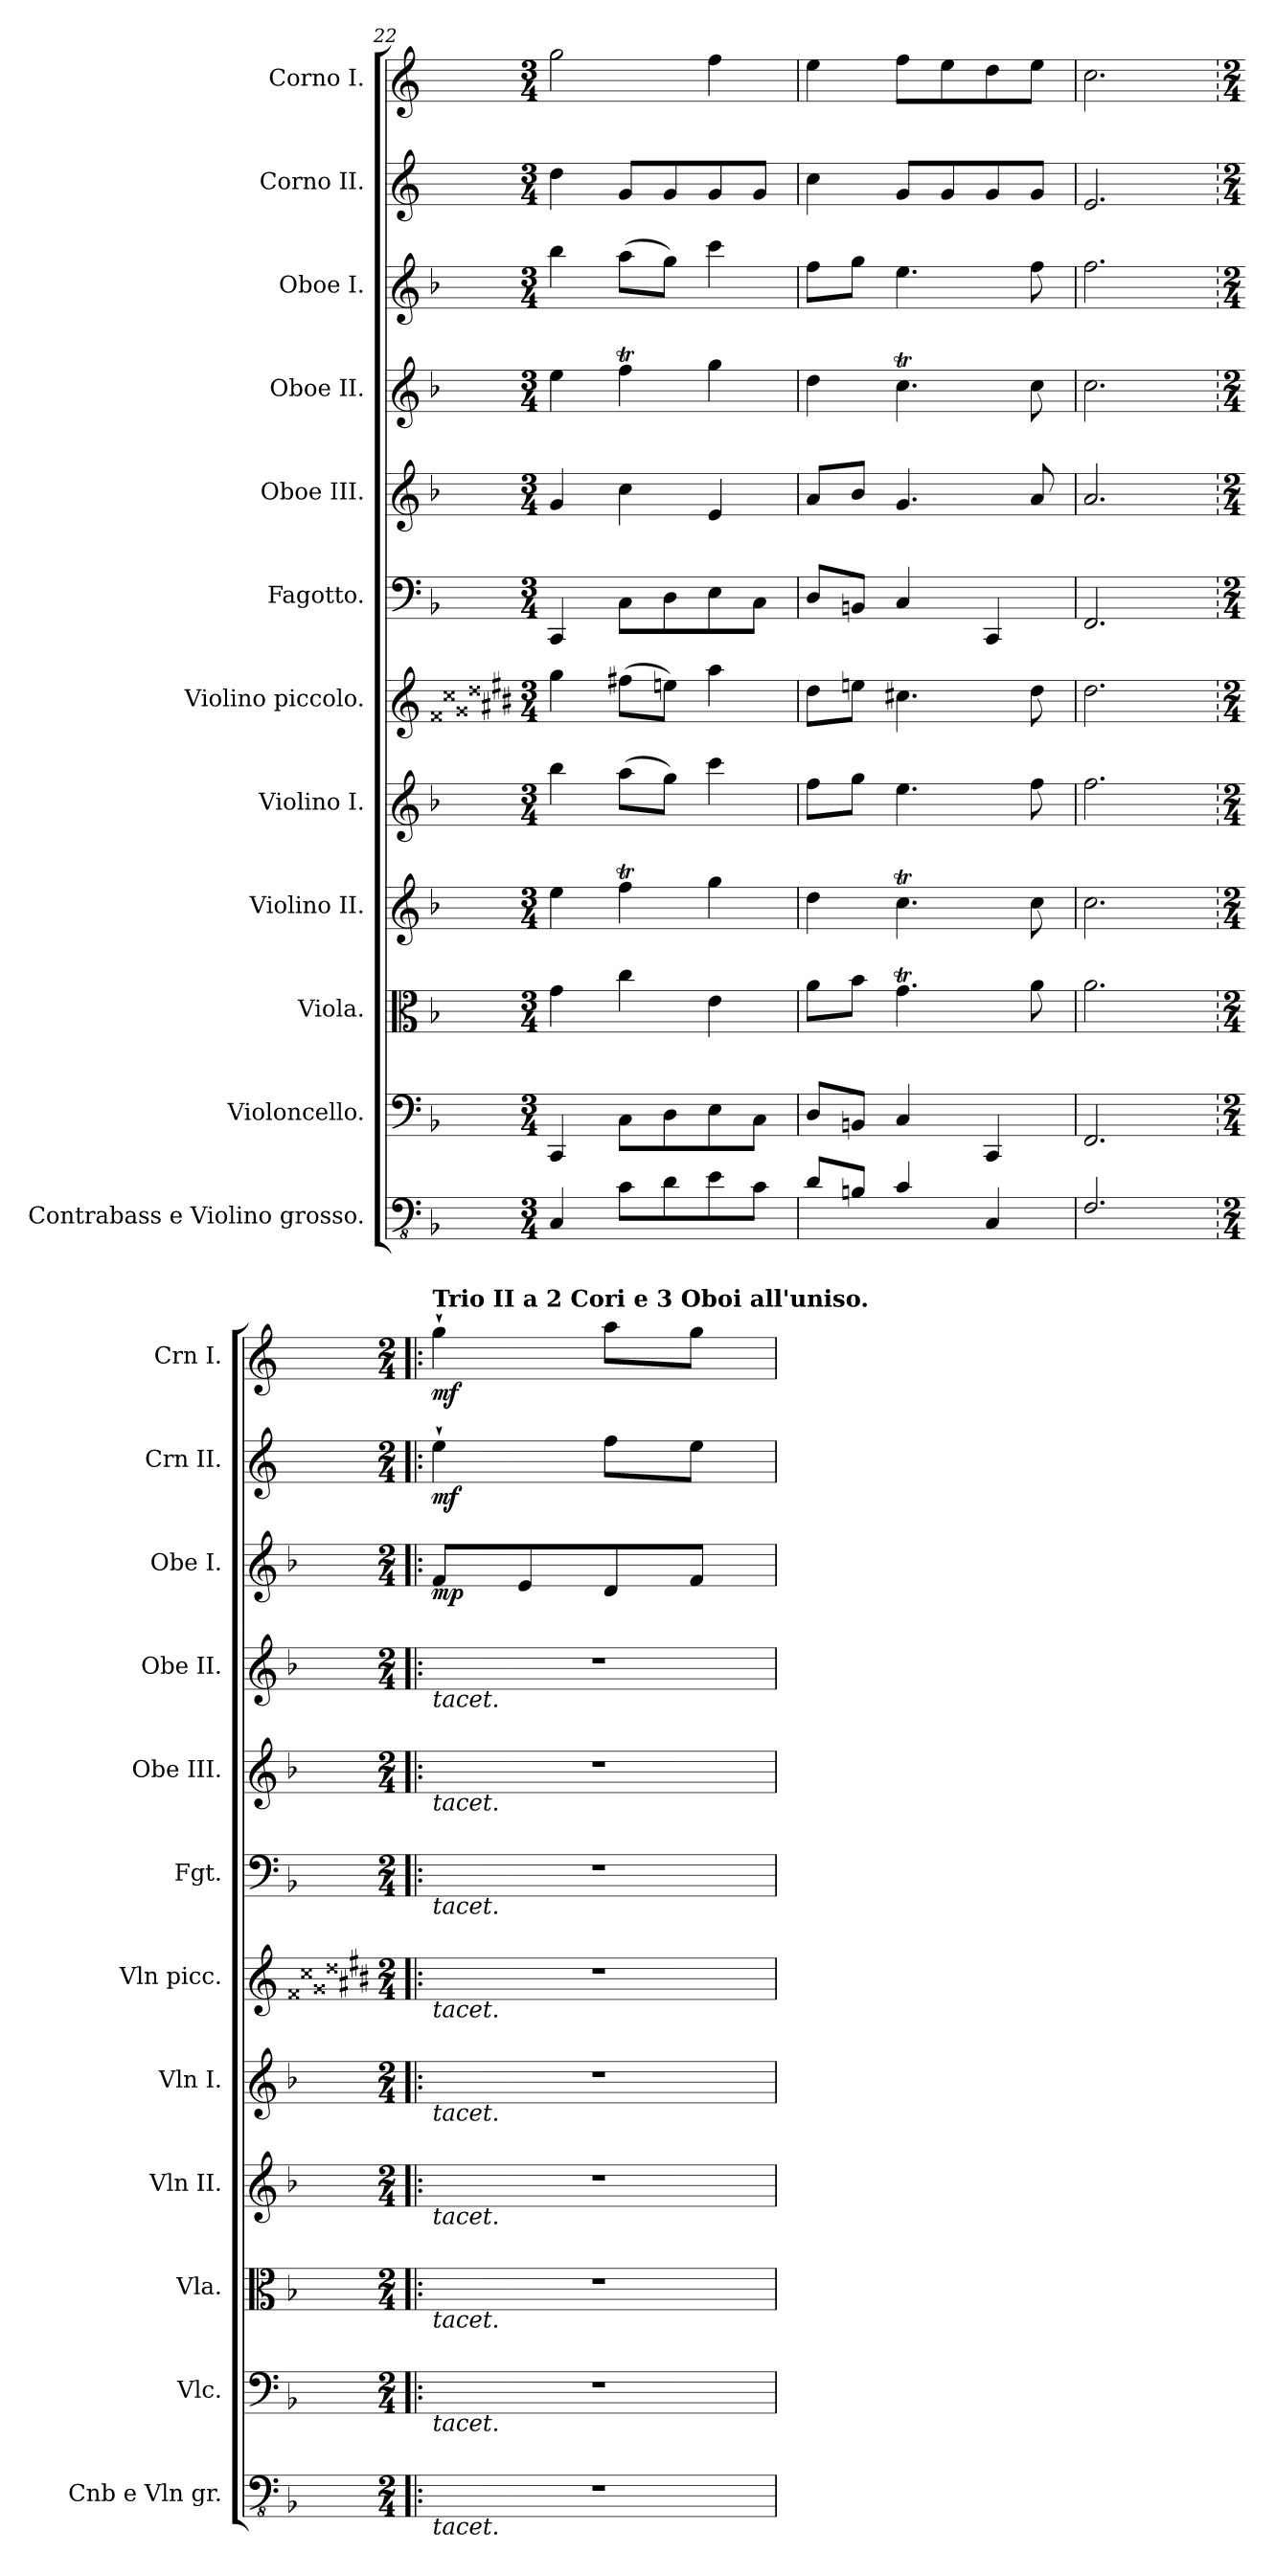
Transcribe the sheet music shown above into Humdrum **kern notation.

**kern	**kern	**kern	**kern	**kern	**kern	**kern	**kern	**kern	**kern	**dynam	**kern	**dynam	**kern	**dynam
*part12	*part11	*part10	*part9	*part8	*part7	*part6	*part5	*part4	*part3	*part3	*part2	*part2	*part1	*part1
*staff12	*staff11	*staff10	*staff9	*staff8	*staff7	*staff6	*staff5	*staff4	*staff3	*staff3	*staff2	*staff2	*staff1	*staff1
*I"Contrabass e Violino grosso.	*I"Violoncello.	*I"Viola.	*I"Violino II.	*I"Violino I.	*I"Violino piccolo.	*I"Fagotto.	*I"Oboe III.	*I"Oboe II.	*I"Oboe I.	*	*I"Corno II.	*	*I"Corno I.	*
*I'Cnb e Vln gr.	*I'Vlc.	*I'Vla.	*I'Vln II.	*I'Vln I.	*I'Vln picc.	*I'Fgt.	*I'Obe III.	*I'Obe II.	*I'Obe I.	*	*I'Crn II.	*	*I'Crn I.	*
*clefFv4	*clefF4	*clefC3	*clefG2	*clefG2	*clefG2	*clefF4	*clefG2	*clefG2	*clefG2	*	*clefG2	*	*clefG2	*
*ITrd7c12	*	*	*	*	*ITrd-1c-3	*	*	*	*	*	*ITrd4c7	*	*ITrd4c7	*
*k[b-]	*k[b-]	*k[b-]	*k[b-]	*k[b-]	*k[f##c##g##d##a#e#b#]	*k[b-]	*k[b-]	*k[b-]	*k[b-]	*	*k[b-]	*	*k[b-]	*
*M3/4	*M3/4	*M3/4	*M3/4	*M3/4	*M3/4	*M3/4	*M3/4	*M3/4	*M3/4	*	*M3/4	*	*M3/4	*
=22	=22	=22	=22	=22	=22	=22	=22	=22	=22	=22	=22	=22	=22	=22
4CCC/	4CC/	4g\	4ee\	4bb-\	4aa#\	4CC/	4g/	4ee\	4bb-\	.	4g\	.	2cc\	.
8CC\L	8C\L	4cc\	4ffT\	(>8aa\L	(>8gg##\L	8C\L	4cc\	4ffT\	(>8aa\L	.	8c/L	.	.	.
8DD\	8D\	.	.	8gg\J)	8ff##\J)	8D\	.	.	8gg\J)	.	8c/	.	.	.
8EE\	8E\	4e\	4gg\	4ccc\	4bb#\	8E\	4e/	4gg\	4ccc\	.	8c/	.	4b-\	.
8CC\J	8C\J	.	.	.	.	8C\J	.	.	.	.	8c/J	.	.	.
=23	=23	=23	=23	=23	=23	=23	=23	=23	=23	=23	=23	=23	=23	=23
8DD/L	8D/L	8a\L	4dd\	8ff\L	8ee#\L	8D/L	8a/L	4dd\	8ff\L	.	4f\	.	4a\	.
8BBBn/J	8BBn/J	8b-\J	.	8gg\J	8ff##\J	8BBn/J	8b-/J	.	8gg\J	.	.	.	.	.
4CC/	4C/	4.gT\	4.ccT\	4.ee\	4.dd##\	4C/	4.g/	4.ccT\	4.ee\	.	8c/L	.	8b-\L	.
.	.	.	.	.	.	.	.	.	.	.	8c/	.	8a\	.
4CCC/	4CC/	.	.	.	.	4CC/	.	.	.	.	8c/	.	8g\	.
.	.	8a\	8cc\	8ff\	8ee#\	.	8a/	8cc\	8ff\	.	8c/J	.	8a\J	.
=24	=24	=24	=24	=24	=24	=24	=24	=24	=24	=24	=24	=24	=24	=24
2.FFF/	2.FF/	2.a\	2.cc\	2.ff\	2.ee#\	2.FF/	2.a/	2.cc\	2.ff\	.	2.A/	.	2.f\	.
!!LO:PB:g=z
=1|!:	=1|!:	=1|!:	=1|!:	=1|!:	=1|!:	=1|!:	=1|!:	=1|!:	=1|!:	=1|!:	=1|!:	=1|!:	=1|!:	=1|!:
*M2/4	*M2/4	*M2/4	*M2/4	*M2/4	*M2/4	*M2/4	*M2/4	*M2/4	*M2/4	*	*M2/4	*	*M2/4	*
*	*	*	*	*	*	*	*	*	*	*	*	*	*MM120	*
!	!	!	!	!	!	!	!	!	!	!	!	!	!LO:TX:a:B:t=Trio II a 2 Cori e 3 Oboi all'uniso.	!
!	!	!	!	!	!	!	!	!LO:TX:b:i:t=tacet.	!	!	!	!	!	!
!	!	!	!	!	!	!	!LO:TX:b:i:t=tacet.	!	!	!	!	!	!	!
!	!	!	!	!	!	!LO:TX:b:i:t=tacet.	!	!	!	!	!	!	!	!
!	!	!	!	!	!LO:TX:b:i:t=tacet.	!	!	!	!	!	!	!	!	!
!	!	!	!	!LO:TX:b:i:t=tacet.	!	!	!	!	!	!	!	!	!	!
!	!	!	!LO:TX:b:i:t=tacet.	!	!	!	!	!	!	!	!	!	!	!
!	!	!LO:TX:b:i:t=tacet.	!	!	!	!	!	!	!	!	!	!	!	!
!	!LO:TX:b:i:t=tacet.	!	!	!	!	!	!	!	!	!	!	!	!	!
!LO:TX:b:i:t=tacet.	!	!	!	!	!	!	!	!	!	!	!	!	!	!
!	!	!	!	!	!	!	!	!	!	!LO:DY:b	!	!LO:DY:b	!	!LO:DY:b
2r	2r	2r	2r	2r	2r	2r	2r	2r	8f/L	mp	4a`\	mf	4cc`\	mf
.	.	.	.	.	.	.	.	.	8e/	.	.	.	.	.
.	.	.	.	.	.	.	.	.	8d/	.	8b-\L	.	8dd\L	.
.	.	.	.	.	.	.	.	.	8f/J	.	8a\J	.	8cc\J	.
=	=	=	=	=	=	=	=	=	=	=	=	=	=	=
*-	*-	*-	*-	*-	*-	*-	*-	*-	*-	*-	*-	*-	*-	*-
